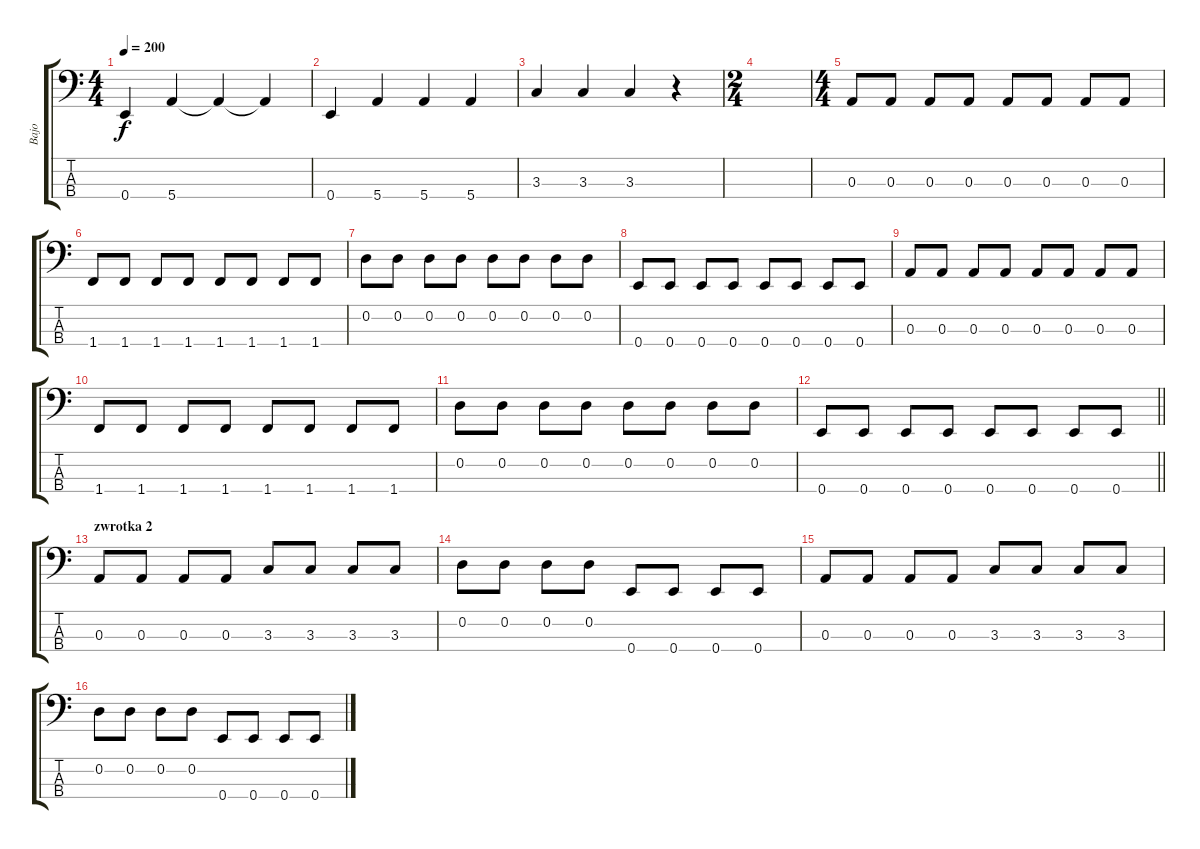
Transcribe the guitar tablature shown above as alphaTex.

\track ("Bajo" "Bajo") {instrument electricbasspick}
\staff {score tabs}
\tuning (G2 D2 A1 E1) {hide}
\ts (4 4)
\tempo 200
\clef f4
\ks c
0.4.4{dy f} 5.4.4 5.4{t}.4 5.4{t}.4 |
0.4.4 5.4.4 5.4.4 5.4.4 |
3.3.4 3.3.4 3.3.4 r.4 |
\ts (2 4)
|
\ts (4 4)
0.3.8 0.3.8 0.3.8 0.3.8 0.3.8 0.3.8 0.3.8 0.3.8 |
1.4.8 1.4.8 1.4.8 1.4.8 1.4.8 1.4.8 1.4.8 1.4.8 |
0.2.8 0.2.8 0.2.8 0.2.8 0.2.8 0.2.8 0.2.8 0.2.8 |
0.4.8 0.4.8 0.4.8 0.4.8 0.4.8 0.4.8 0.4.8 0.4.8 |
0.3.8 0.3.8 0.3.8 0.3.8 0.3.8 0.3.8 0.3.8 0.3.8 |
1.4.8 1.4.8 1.4.8 1.4.8 1.4.8 1.4.8 1.4.8 1.4.8 |
0.2.8 0.2.8 0.2.8 0.2.8 0.2.8 0.2.8 0.2.8 0.2.8 |
\barLineRight lightlight
0.4.8 0.4.8 0.4.8 0.4.8 0.4.8 0.4.8 0.4.8 0.4.8 |
\section ("" "zwrotka 2")
0.3.8 0.3.8 0.3.8 0.3.8 3.3.8 3.3.8 3.3.8 3.3.8 |
0.2.8 0.2.8 0.2.8 0.2.8 0.4.8 0.4.8 0.4.8 0.4.8 |
0.3.8 0.3.8 0.3.8 0.3.8 3.3.8 3.3.8 3.3.8 3.3.8 |
0.2.8 0.2.8 0.2.8 0.2.8 0.4.8 0.4.8 0.4.8 0.4.8
